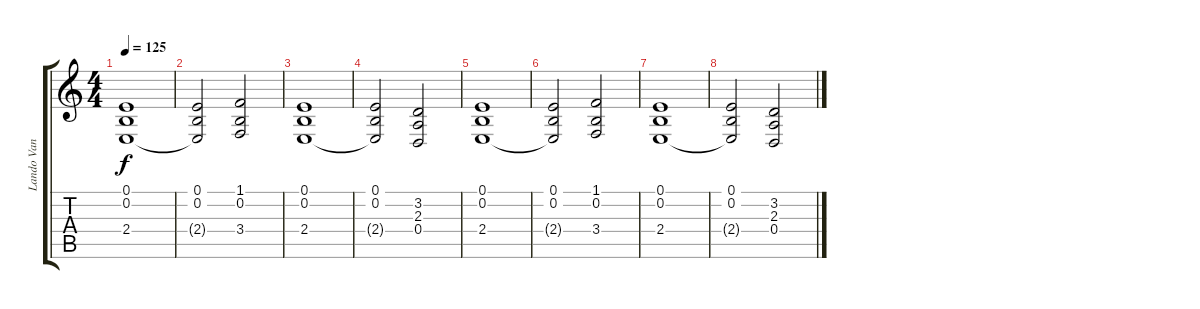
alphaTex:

\track ("Lando Van Gils" "Lando Van ") {instrument choiraahs}
\staff {score tabs}
\tuning (E4 B3 G3 D3 A2 E2) {hide}
\ts (4 4)
\tempo 125
\clef g2
\ks c
(0.1 0.2 2.4).1{dy f} |
(0.1 0.2 2.4{t}).2 (1.1 0.2 3.4).2 |
(0.1 0.2 2.4).1 |
(0.1 0.2 2.4{t}).2 (3.2 2.3 0.4).2 |
(0.1 0.2 2.4).1 |
(0.1 0.2 2.4{t}).2 (1.1 0.2 3.4).2 |
(0.1 0.2 2.4).1 |
(0.1 0.2 2.4{t}).2 (3.2 2.3 0.4).2
